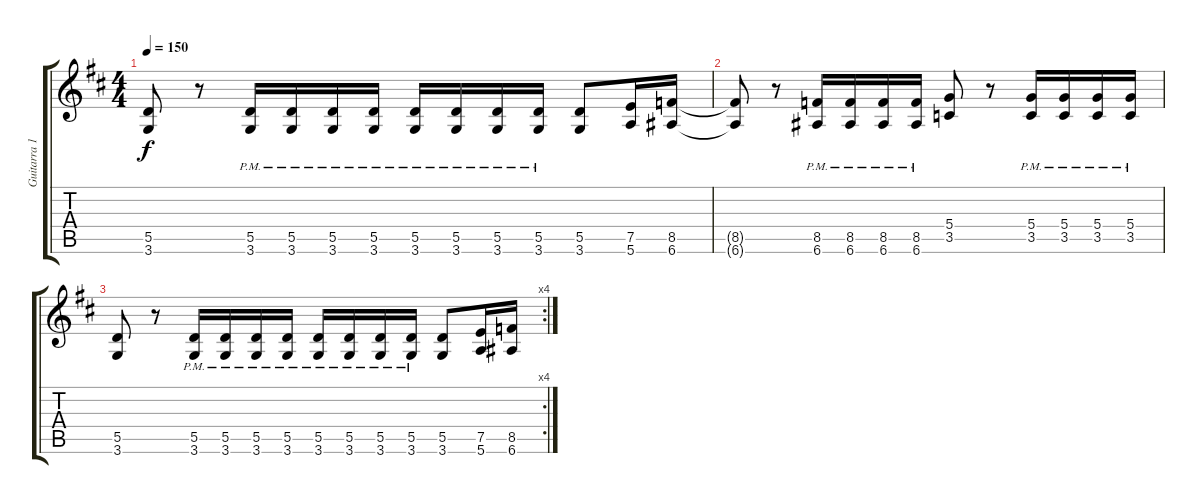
\track ("Guitarra 1" "Guitarra 1") {instrument distortionguitar}
\staff {score tabs}
\tuning (E4 B3 G3 D3 A2 E2) {hide}
\ts (4 4)
\tempo 150
\clef g2
\ks d
(5.5 3.6).8{dy f} r.8 (5.5{pm} 3.6{pm}).16 (5.5{pm} 3.6{pm}).16 (5.5{pm} 3.6{pm}).16 (5.5{pm} 3.6{pm}).16 (5.5{pm} 3.6{pm}).16 (5.5{pm} 3.6{pm}).16 (5.5{pm} 3.6{pm}).16 (5.5{pm} 3.6{pm}).16 (5.5 3.6).8 (7.5 5.6).16 (8.5 6.6).16 |
(8.5{t} 6.6{t}).8 r.8 (8.5{pm} 6.6{pm}).16 (8.5{pm} 6.6{pm}).16 (8.5{pm} 6.6{pm}).16 (8.5{pm} 6.6{pm}).16 (5.4 3.5).8 r.8 (5.4{pm} 3.5{pm}).16 (5.4{pm} 3.5{pm}).16 (5.4{pm} 3.5{pm}).16 (5.4{pm} 3.5{pm}).16 |
\rc 4
(5.5 3.6).8{volume 0} r.8 (5.5{pm} 3.6{pm}).16 (5.5{pm} 3.6{pm}).16 (5.5{pm} 3.6{pm}).16 (5.5{pm} 3.6{pm}).16 (5.5{pm} 3.6{pm}).16 (5.5{pm} 3.6{pm}).16 (5.5{pm} 3.6{pm}).16 (5.5{pm} 3.6{pm}).16 (5.5 3.6).8 (7.5 5.6).16 (8.5 6.6).16
